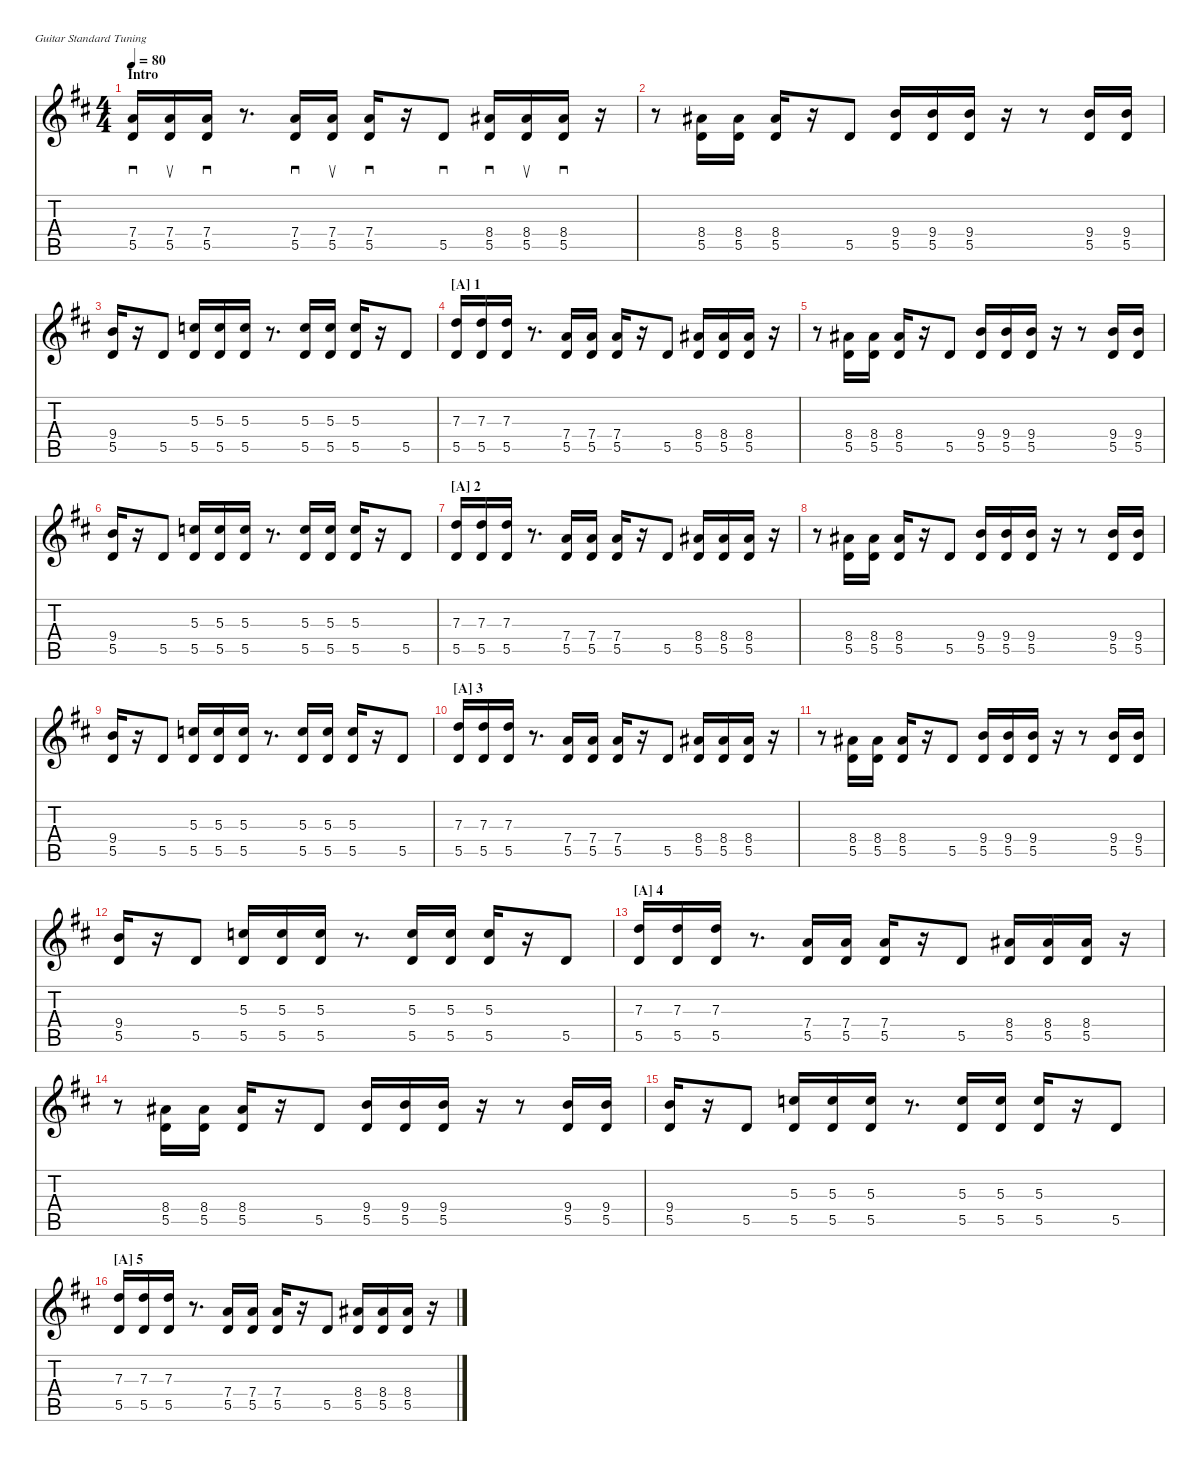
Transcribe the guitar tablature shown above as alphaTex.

\hideDynamics
\bracketExtendMode nobrackets
\singleTrackTrackNamePolicy hidden
\multiTrackTrackNamePolicy hidden
\otherSystemsTrackNameOrientation horizontal
\track ("Guitar 1" "E-Gt") {solo instrument distortionguitar}
\staff {score tabs}
\tuning (E4 B3 G3 D3 A2 E2)
\ts (4 4)
\section ("" "Intro")
\tempo 80
\clef g2
\ks d
(7.4{acc forcenatural} 5.5{acc forcenatural}).16{sd dy mf instrument distortionguitar beam Up} (7.4{acc forcenatural} 5.5{acc forcenatural}).16{su beam Up} (7.4{acc forcenatural} 5.5{acc forcenatural}).16{sd beam Up} r.8{d beam Up} (7.4{acc forcenatural} 5.5{acc forcenatural}).16{sd beam Up} (7.4{acc forcenatural} 5.5{acc forcenatural}).16{su beam Up} (7.4{acc forcenatural} 5.5{acc forcenatural}).16{sd beam Up} r.16{beam Up} 5.5{acc forcenatural}.8{sd beam Up} (8.4{acc #} 5.5{acc forcenatural}).16{sd beam Up} (8.4{acc #} 5.5{acc forcenatural}).16{su beam Up} (8.4{acc #} 5.5{acc forcenatural}).16{sd beam Up} r.16{beam Up} |
r.8{beam Down} (8.4{acc #} 5.5{acc forcenatural}).16{beam Up} (8.4{acc #} 5.5{acc forcenatural}).16{beam Up} (8.4{acc #} 5.5{acc forcenatural}).16{beam Up} r.16{beam Up} 5.5{acc forcenatural}.8{beam Up} (9.4{acc forcenatural} 5.5{acc forcenatural}).16{beam Up} (9.4{acc forcenatural} 5.5{acc forcenatural}).16{beam Up} (9.4{acc forcenatural} 5.5{acc forcenatural}).16{beam Up} r.16{beam Up} r.8{beam Up} (9.4{acc forcenatural} 5.5{acc forcenatural}).16{beam Up} (9.4{acc forcenatural} 5.5{acc forcenatural}).16{beam Up} |
(9.4{acc forcenatural} 5.5{acc forcenatural}).16{beam Up} r.16{beam Up} 5.5{acc forcenatural}.8{beam Up} (5.3{acc forcenatural} 5.5{acc forcenatural}).16{beam Up} (5.3{acc forcenatural} 5.5{acc forcenatural}).16{beam Up} (5.3{acc forcenatural} 5.5{acc forcenatural}).16{beam Up} r.8{d beam Up} (5.3{acc forcenatural} 5.5{acc forcenatural}).16{beam Up} (5.3{acc forcenatural} 5.5{acc forcenatural}).16{beam Up} (5.3{acc forcenatural} 5.5{acc forcenatural}).16{beam Up} r.16{beam Up} 5.5{acc forcenatural}.8{beam Up} |
\section ("A" "1")
(7.3{acc forcenatural} 5.5{acc forcenatural}).16{beam Up} (7.3{acc forcenatural} 5.5{acc forcenatural}).16{beam Up} (7.3{acc forcenatural} 5.5{acc forcenatural}).16{beam Up} r.8{d beam Up} (7.4{acc forcenatural} 5.5{acc forcenatural}).16{beam Up} (7.4{acc forcenatural} 5.5{acc forcenatural}).16{beam Up} (7.4{acc forcenatural} 5.5{acc forcenatural}).16{beam Up} r.16{beam Up} 5.5{acc forcenatural}.8{beam Up} (8.4{acc #} 5.5{acc forcenatural}).16{beam Up} (8.4{acc #} 5.5{acc forcenatural}).16{beam Up} (8.4{acc #} 5.5{acc forcenatural}).16{beam Up} r.16{beam Up} |
r.8{beam Down} (8.4{acc #} 5.5{acc forcenatural}).16{beam Up} (8.4{acc #} 5.5{acc forcenatural}).16{beam Up} (8.4{acc #} 5.5{acc forcenatural}).16{beam Up} r.16{beam Up} 5.5{acc forcenatural}.8{beam Up} (9.4{acc forcenatural} 5.5{acc forcenatural}).16{beam Up} (9.4{acc forcenatural} 5.5{acc forcenatural}).16{beam Up} (9.4{acc forcenatural} 5.5{acc forcenatural}).16{beam Up} r.16{beam Up} r.8{beam Up} (9.4{acc forcenatural} 5.5{acc forcenatural}).16{beam Up} (9.4{acc forcenatural} 5.5{acc forcenatural}).16{beam Up} |
(9.4{acc forcenatural} 5.5{acc forcenatural}).16{beam Up} r.16{beam Up} 5.5{acc forcenatural}.8{beam Up} (5.3{acc forcenatural} 5.5{acc forcenatural}).16{beam Up} (5.3{acc forcenatural} 5.5{acc forcenatural}).16{beam Up} (5.3{acc forcenatural} 5.5{acc forcenatural}).16{beam Up} r.8{d beam Up} (5.3{acc forcenatural} 5.5{acc forcenatural}).16{beam Up} (5.3{acc forcenatural} 5.5{acc forcenatural}).16{beam Up} (5.3{acc forcenatural} 5.5{acc forcenatural}).16{beam Up} r.16{beam Up} 5.5{acc forcenatural}.8{beam Up} |
\section ("A" "2")
(7.3{acc forcenatural} 5.5{acc forcenatural}).16{beam Up} (7.3{acc forcenatural} 5.5{acc forcenatural}).16{beam Up} (7.3{acc forcenatural} 5.5{acc forcenatural}).16{beam Up} r.8{d beam Up} (7.4{acc forcenatural} 5.5{acc forcenatural}).16{beam Up} (7.4{acc forcenatural} 5.5{acc forcenatural}).16{beam Up} (7.4{acc forcenatural} 5.5{acc forcenatural}).16{beam Up} r.16{beam Up} 5.5{acc forcenatural}.8{beam Up} (8.4{acc #} 5.5{acc forcenatural}).16{beam Up} (8.4{acc #} 5.5{acc forcenatural}).16{beam Up} (8.4{acc #} 5.5{acc forcenatural}).16{beam Up} r.16{beam Up} |
r.8{beam Down} (8.4{acc #} 5.5{acc forcenatural}).16{beam Up} (8.4{acc #} 5.5{acc forcenatural}).16{beam Up} (8.4{acc #} 5.5{acc forcenatural}).16{beam Up} r.16{beam Up} 5.5{acc forcenatural}.8{beam Up} (9.4{acc forcenatural} 5.5{acc forcenatural}).16{beam Up} (9.4{acc forcenatural} 5.5{acc forcenatural}).16{beam Up} (9.4{acc forcenatural} 5.5{acc forcenatural}).16{beam Up} r.16{beam Up} r.8{beam Up} (9.4{acc forcenatural} 5.5{acc forcenatural}).16{beam Up} (9.4{acc forcenatural} 5.5{acc forcenatural}).16{beam Up} |
(9.4{acc forcenatural} 5.5{acc forcenatural}).16{beam Up} r.16{beam Up} 5.5{acc forcenatural}.8{beam Up} (5.3{acc forcenatural} 5.5{acc forcenatural}).16{beam Up} (5.3{acc forcenatural} 5.5{acc forcenatural}).16{beam Up} (5.3{acc forcenatural} 5.5{acc forcenatural}).16{beam Up} r.8{d beam Up} (5.3{acc forcenatural} 5.5{acc forcenatural}).16{beam Up} (5.3{acc forcenatural} 5.5{acc forcenatural}).16{beam Up} (5.3{acc forcenatural} 5.5{acc forcenatural}).16{beam Up} r.16{beam Up} 5.5{acc forcenatural}.8{beam Up} |
\section ("A" "3")
(7.3{acc forcenatural} 5.5{acc forcenatural}).16{beam Up} (7.3{acc forcenatural} 5.5{acc forcenatural}).16{beam Up} (7.3{acc forcenatural} 5.5{acc forcenatural}).16{beam Up} r.8{d beam Up} (7.4{acc forcenatural} 5.5{acc forcenatural}).16{beam Up} (7.4{acc forcenatural} 5.5{acc forcenatural}).16{beam Up} (7.4{acc forcenatural} 5.5{acc forcenatural}).16{beam Up} r.16{beam Up} 5.5{acc forcenatural}.8{beam Up} (8.4{acc #} 5.5{acc forcenatural}).16{beam Up} (8.4{acc #} 5.5{acc forcenatural}).16{beam Up} (8.4{acc #} 5.5{acc forcenatural}).16{beam Up} r.16{beam Up} |
r.8{beam Down} (8.4{acc #} 5.5{acc forcenatural}).16{beam Up} (8.4{acc #} 5.5{acc forcenatural}).16{beam Up} (8.4{acc #} 5.5{acc forcenatural}).16{beam Up} r.16{beam Up} 5.5{acc forcenatural}.8{beam Up} (9.4{acc forcenatural} 5.5{acc forcenatural}).16{beam Up} (9.4{acc forcenatural} 5.5{acc forcenatural}).16{beam Up} (9.4{acc forcenatural} 5.5{acc forcenatural}).16{beam Up} r.16{beam Up} r.8{beam Up} (9.4{acc forcenatural} 5.5{acc forcenatural}).16{beam Up} (9.4{acc forcenatural} 5.5{acc forcenatural}).16{beam Up} |
(9.4{acc forcenatural} 5.5{acc forcenatural}).16{beam Up} r.16{beam Up} 5.5{acc forcenatural}.8{beam Up} (5.3{acc forcenatural} 5.5{acc forcenatural}).16{beam Up} (5.3{acc forcenatural} 5.5{acc forcenatural}).16{beam Up} (5.3{acc forcenatural} 5.5{acc forcenatural}).16{beam Up} r.8{d beam Up} (5.3{acc forcenatural} 5.5{acc forcenatural}).16{beam Up} (5.3{acc forcenatural} 5.5{acc forcenatural}).16{beam Up} (5.3{acc forcenatural} 5.5{acc forcenatural}).16{beam Up} r.16{beam Up} 5.5{acc forcenatural}.8{beam Up} |
\section ("A" "4")
(7.3{acc forcenatural} 5.5{acc forcenatural}).16{beam Up} (7.3{acc forcenatural} 5.5{acc forcenatural}).16{beam Up} (7.3{acc forcenatural} 5.5{acc forcenatural}).16{beam Up} r.8{d beam Up} (7.4{acc forcenatural} 5.5{acc forcenatural}).16{beam Up} (7.4{acc forcenatural} 5.5{acc forcenatural}).16{beam Up} (7.4{acc forcenatural} 5.5{acc forcenatural}).16{beam Up} r.16{beam Up} 5.5{acc forcenatural}.8{beam Up} (8.4{acc #} 5.5{acc forcenatural}).16{beam Up} (8.4{acc #} 5.5{acc forcenatural}).16{beam Up} (8.4{acc #} 5.5{acc forcenatural}).16{beam Up} r.16{beam Up} |
r.8{beam Down} (8.4{acc #} 5.5{acc forcenatural}).16{beam Up} (8.4{acc #} 5.5{acc forcenatural}).16{beam Up} (8.4{acc #} 5.5{acc forcenatural}).16{beam Up} r.16{beam Up} 5.5{acc forcenatural}.8{beam Up} (9.4{acc forcenatural} 5.5{acc forcenatural}).16{beam Up} (9.4{acc forcenatural} 5.5{acc forcenatural}).16{beam Up} (9.4{acc forcenatural} 5.5{acc forcenatural}).16{beam Up} r.16{beam Up} r.8{beam Up} (9.4{acc forcenatural} 5.5{acc forcenatural}).16{beam Up} (9.4{acc forcenatural} 5.5{acc forcenatural}).16{beam Up} |
(9.4{acc forcenatural} 5.5{acc forcenatural}).16{beam Up} r.16{beam Up} 5.5{acc forcenatural}.8{beam Up} (5.3{acc forcenatural} 5.5{acc forcenatural}).16{beam Up} (5.3{acc forcenatural} 5.5{acc forcenatural}).16{beam Up} (5.3{acc forcenatural} 5.5{acc forcenatural}).16{beam Up} r.8{d beam Up} (5.3{acc forcenatural} 5.5{acc forcenatural}).16{beam Up} (5.3{acc forcenatural} 5.5{acc forcenatural}).16{beam Up} (5.3{acc forcenatural} 5.5{acc forcenatural}).16{beam Up} r.16{beam Up} 5.5{acc forcenatural}.8{beam Up} |
\section ("A" "5")
(7.3{acc forcenatural} 5.5{acc forcenatural}).16{beam Up} (7.3{acc forcenatural} 5.5{acc forcenatural}).16{beam Up} (7.3{acc forcenatural} 5.5{acc forcenatural}).16{beam Up} r.8{d beam Up} (7.4{acc forcenatural} 5.5{acc forcenatural}).16{beam Up} (7.4{acc forcenatural} 5.5{acc forcenatural}).16{beam Up} (7.4{acc forcenatural} 5.5{acc forcenatural}).16{beam Up} r.16{beam Up} 5.5{acc forcenatural}.8{beam Up} (8.4{acc #} 5.5{acc forcenatural}).16{beam Up} (8.4{acc #} 5.5{acc forcenatural}).16{beam Up} (8.4{acc #} 5.5{acc forcenatural}).16{beam Up} r.16{beam Up}
